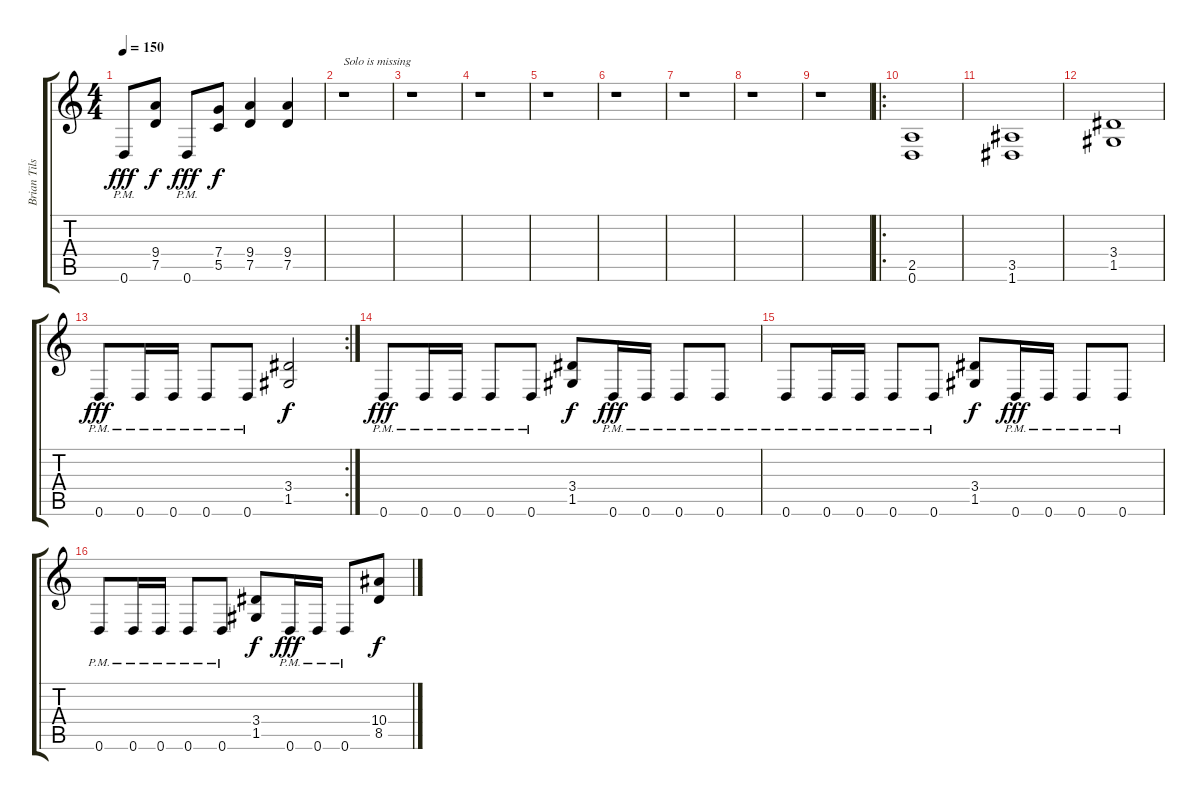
\track ("Brian Tilse" "Brian Tils") {instrument distortionguitar}
\staff {score tabs}
\tuning (D4 A3 F3 C3 G2 D2) {hide}
\ts (4 4)
\tempo 150
\clef g2
\ks c
0.6{pm}.8{dy fff} (9.4 7.5).8{dy f} 0.6{pm}.8{dy fff} (7.4 5.5).8{dy f} (9.4 7.5).4 (9.4 7.5).4 |
r.1{txt "Solo is missing"} |
r.1 |
r.1 |
r.1 |
r.1 |
r.1 |
r.1 |
r.1 |
\ro
(2.5 0.6).1 |
(3.5 1.6).1 |
(3.4 1.5).1 |
\rc 2
0.6{pm}.8{dy fff} 0.6{pm}.16 0.6{pm}.16 0.6{pm}.8 0.6{pm}.8 (3.4 1.5).2{dy f} |
0.6{pm}.8{dy fff volume 13 balance 16} 0.6{pm}.16 0.6{pm}.16 0.6{pm}.8 0.6{pm}.8 (3.4 1.5).8{dy f} 0.6{pm}.16{dy fff} 0.6{pm}.16 0.6{pm}.8 0.6{pm}.8 |
0.6{pm}.8 0.6{pm}.16 0.6{pm}.16 0.6{pm}.8 0.6{pm}.8 (3.4 1.5).8{dy f} 0.6{pm}.16{dy fff} 0.6{pm}.16 0.6{pm}.8 0.6{pm}.8 |
0.6{pm}.8 0.6{pm}.16 0.6{pm}.16 0.6{pm}.8 0.6{pm}.8 (3.4 1.5).8{dy f} 0.6{pm}.16{dy fff} 0.6{pm}.16 0.6{pm}.8 (10.4 8.5).8{dy f}
